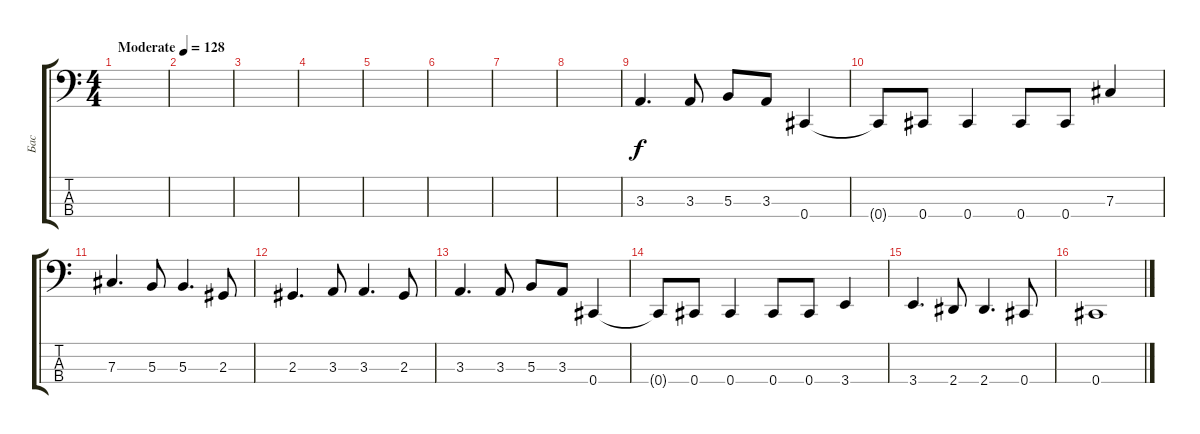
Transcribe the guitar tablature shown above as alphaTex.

\track ("Бас" "Бас") {instrument electricbassfinger}
\staff {score tabs}
\tuning (E2 B1 Gb1 Db1) {hide}
\ts (4 4)
\tempo (128 "Moderate")
\clef f4
\ks c
|
|
|
|
|
|
|
|
3.3.4{d} 3.3.8 5.3.8 3.3.8 0.4.4 |
0.4{t}.8 0.4.8 0.4.4 0.4.8 0.4.8 7.3.4 |
7.3.4{d} 5.3.8 5.3.4{d} 2.3.8 |
2.3.4{d} 3.3.8 3.3.4{d} 2.3.8 |
3.3.4{d} 3.3.8 5.3.8 3.3.8 0.4.4 |
0.4{t}.8 0.4.8 0.4.4 0.4.8 0.4.8 3.4.4 |
3.4.4{d} 2.4.8 2.4.4{d} 0.4.8 |
0.4.1
